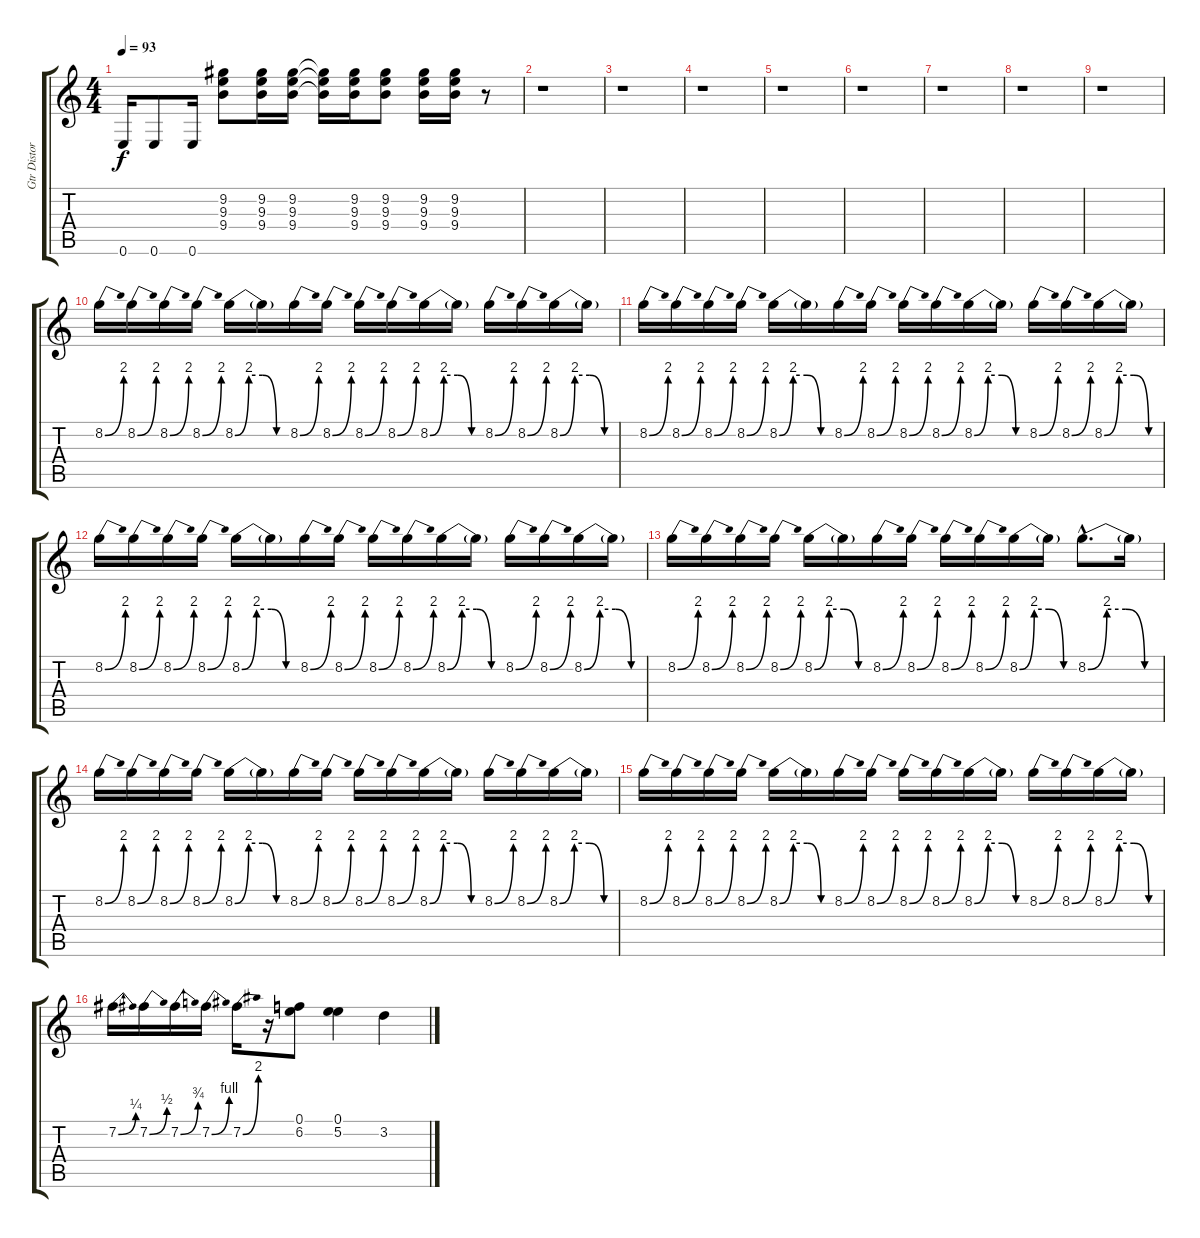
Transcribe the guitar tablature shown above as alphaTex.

\track ("Gtr Distortion" "Gtr Distor") {instrument distortionguitar}
\staff {score tabs}
\tuning (E4 B3 G3 D3 A2 E2) {hide}
\ts (4 4)
\tempo 93
\clef g2
\ks c
0.6.16{dy f} 0.6.8 0.6.16 (9.2 9.3 9.4).8 (9.2 9.3 9.4).16 (9.2 9.3 9.4).16 (9.2{t} 9.3{t} 9.4{t}).16 (9.2 9.3 9.4).16 (9.2 9.3 9.4).8 (9.2 9.3 9.4).16 (9.2 9.3 9.4).16 r.8 |
r.1 |
r.1 |
r.1 |
r.1 |
r.1 |
r.1 |
r.1 |
r.1 |
8.2{be (bend 0 0 60 8)}.16 8.2{be (bend 0 0 60 8)}.16 8.2{be (bend 0 0 60 8)}.16 8.2{be (bend 0 0 60 8)}.16 8.2{be (custom 0 0 15 8 30 8 45 0 60 0)}.16 8.2{t}.16 8.2{be (bend 0 0 60 8)}.16 8.2{be (bend 0 0 60 8)}.16 8.2{be (bend 0 0 60 8)}.16 8.2{be (bend 0 0 60 8)}.16 8.2{be (custom 0 0 15 8 30 8 45 0 60 0)}.16 8.2{t}.16 8.2{be (bend 0 0 60 8)}.16 8.2{be (bend 0 0 60 8)}.16 8.2{be (custom 0 0 15 8 30 8 45 0 60 0)}.16 8.2{t}.16 |
8.2{be (bend 0 0 60 8)}.16 8.2{be (bend 0 0 60 8)}.16 8.2{be (bend 0 0 60 8)}.16 8.2{be (bend 0 0 60 8)}.16 8.2{be (custom 0 0 15 8 30 8 45 0 60 0)}.16 8.2{t}.16 8.2{be (bend 0 0 60 8)}.16 8.2{be (bend 0 0 60 8)}.16 8.2{be (bend 0 0 60 8)}.16 8.2{be (bend 0 0 60 8)}.16 8.2{be (custom 0 0 15 8 30 8 45 0 60 0)}.16 8.2{t}.16 8.2{be (bend 0 0 60 8)}.16 8.2{be (bend 0 0 60 8)}.16 8.2{be (custom 0 0 15 8 30 8 45 0 60 0)}.16 8.2{t}.16 |
8.2{be (bend 0 0 60 8)}.16 8.2{be (bend 0 0 60 8)}.16 8.2{be (bend 0 0 60 8)}.16 8.2{be (bend 0 0 60 8)}.16 8.2{be (custom 0 0 15 8 30 8 45 0 60 0)}.16 8.2{t}.16 8.2{be (bend 0 0 60 8)}.16 8.2{be (bend 0 0 60 8)}.16 8.2{be (bend 0 0 60 8)}.16 8.2{be (bend 0 0 60 8)}.16 8.2{be (custom 0 0 15 8 30 8 45 0 60 0)}.16 8.2{t}.16 8.2{be (bend 0 0 60 8)}.16 8.2{be (bend 0 0 60 8)}.16 8.2{be (custom 0 0 15 8 30 8 45 0 60 0)}.16 8.2{t}.16 |
8.2{be (bend 0 0 60 8)}.16 8.2{be (bend 0 0 60 8)}.16 8.2{be (bend 0 0 60 8)}.16 8.2{be (bend 0 0 60 8)}.16 8.2{be (custom 0 0 15 8 30 8 45 0 60 0)}.16 8.2{t}.16 8.2{be (bend 0 0 60 8)}.16 8.2{be (bend 0 0 60 8)}.16 8.2{be (bend 0 0 60 8)}.16 8.2{be (bend 0 0 60 8)}.16 8.2{be (custom 0 0 15 8 30 8 45 0 60 0)}.16 8.2{t}.16 8.2{be (custom 0 0 15 8 30 8 45 0 60 0) hac}.8{d} 8.2{t}.16 |
8.2{be (bend 0 0 60 8)}.16 8.2{be (bend 0 0 60 8)}.16 8.2{be (bend 0 0 60 8)}.16 8.2{be (bend 0 0 60 8)}.16 8.2{be (custom 0 0 15 8 30 8 45 0 60 0)}.16 8.2{t}.16 8.2{be (bend 0 0 60 8)}.16 8.2{be (bend 0 0 60 8)}.16 8.2{be (bend 0 0 60 8)}.16 8.2{be (bend 0 0 60 8)}.16 8.2{be (custom 0 0 15 8 30 8 45 0 60 0)}.16 8.2{t}.16 8.2{be (bend 0 0 60 8)}.16 8.2{be (bend 0 0 60 8)}.16 8.2{be (custom 0 0 15 8 30 8 45 0 60 0)}.16 8.2{t}.16 |
8.2{be (bend 0 0 60 8)}.16 8.2{be (bend 0 0 60 8)}.16 8.2{be (bend 0 0 60 8)}.16 8.2{be (bend 0 0 60 8)}.16 8.2{be (custom 0 0 15 8 30 8 45 0 60 0)}.16 8.2{t}.16 8.2{be (bend 0 0 60 8)}.16 8.2{be (bend 0 0 60 8)}.16 8.2{be (bend 0 0 60 8)}.16 8.2{be (bend 0 0 60 8)}.16 8.2{be (custom 0 0 15 8 30 8 45 0 60 0)}.16 8.2{t}.16 8.2{be (bend 0 0 60 8)}.16 8.2{be (bend 0 0 60 8)}.16 8.2{be (custom 0 0 15 8 30 8 45 0 60 0)}.16 8.2{t}.16 |
7.2{be (bend 0 0 60 1)}.16 7.2{be (bend 0 0 60 2)}.16 7.2{be (bend 0 0 60 3)}.16 7.2{be (bend 0 0 60 4)}.16 7.2{be (bend 0 0 60 8)}.16 r.16 (0.1 6.2).8 (0.1 5.2).4 3.2.4
